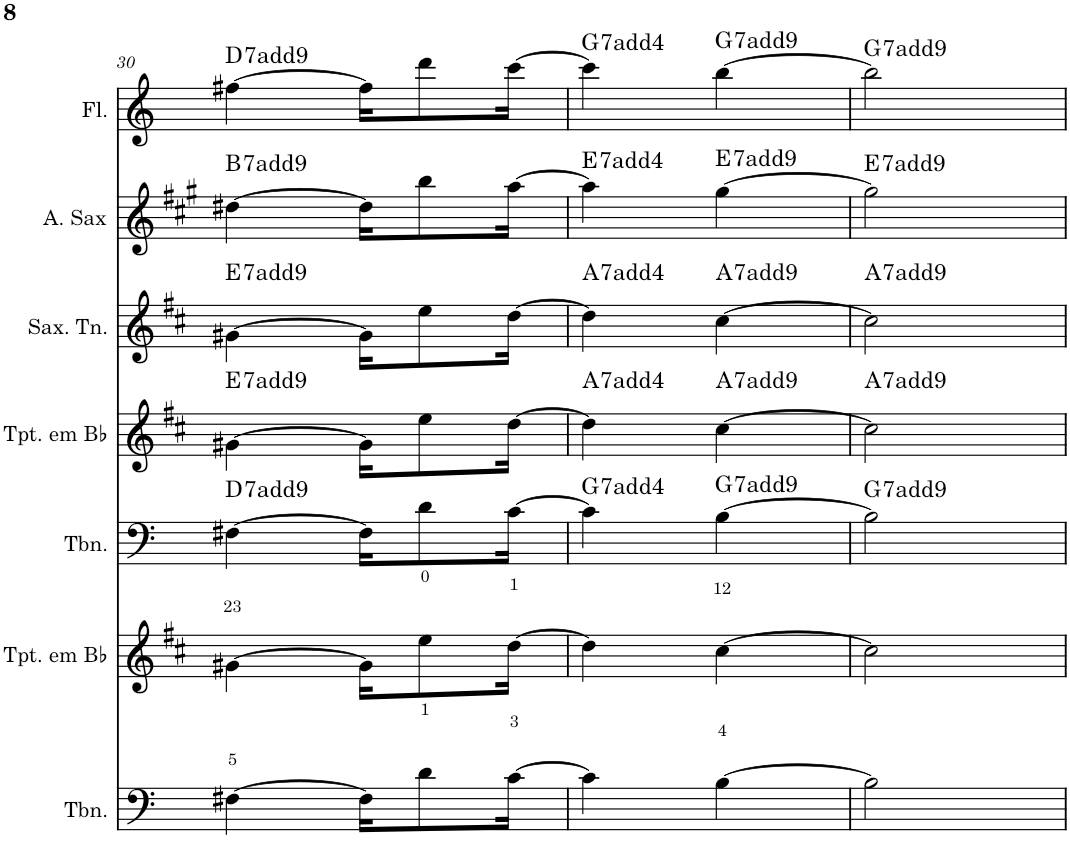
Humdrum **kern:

**kern	**kern	**kern	**harte	**kern	**harte	**kern	**harte	**kern	**harte	**kern	**harte
*part7	*part6	*part5	*part5	*part4	*part4	*part3	*part3	*part2	*part2	*part1	*part1
*staff7	*staff6	*staff5	*	*staff4	*	*staff3	*	*staff2	*	*staff1	*
*I"Trombone	*I"Trompete em Bb	*I"Trombone	*	*I"Trompete em Bb	*	*I"Saxofone Tenor	*	*I"Saxofone Alto	*	*I"Flauta Transversal	*
*I'Tbn.	*I'Tpt. em Bb	*I'Tbn.	*	*I'Tpt. em Bb	*	*I'Sax. Tn.	*	*	*	*I'Fl.	*
!!LO:PB:g=z
*clefF4	*clefG2	*clefF4	*	*clefG2	*	*clefG2	*	*clefG2	*	*clefG2	*
*	*Trd1c2	*	*	*Trd1c2	*	*Trd8c14	*	*Trd5c9	*	*	*
*k[]	*k[f#c#]	*k[]	*	*k[f#c#]	*	*k[f#c#]	*	*k[f#c#g#]	*	*k[]	*
*M2/4	*M2/4	*M2/4	*	*M2/4	*	*M2/4	*	*M2/4	*	*M2/4	*
=30	=30	=30	=30	=30	=30	=30	=30	=30	=30	=30	=30
!	!	!	!LO:H:kt=7	!	!LO:H:kt=7	!	!LO:H:kt=7	!	!LO:H:kt=7	!	!LO:H:kt=7
[4F#X\	[4g#X\	[4F#X\	D:7(9)	[4g#X\	E:7(9)	[4g#X\	E:7(9)	[4dd#X\	B:7(9)	[4ff#X\	D:7(9)
16F#\KL]	16g#\KL]	16F#\KL]	.	16g#\KL]	.	16g#\KL]	.	16dd#\KL]	.	16ff#\KL]	.
8d\	8ee\	8d\	.	8ee\	.	8ee\	.	8bb\	.	8ddd\	.
[16c\Jk	[16dd\Jk	[16c\Jk	.	[16dd\Jk	.	[16dd\Jk	.	[16aa\Jk	.	[16ccc\Jk	.
=31	=31	=31	=31	=31	=31	=31	=31	=31	=31	=31	=31
!	!	!	!LO:H:kt=7	!	!LO:H:kt=7	!	!LO:H:kt=7	!	!LO:H:kt=7	!	!LO:H:kt=7
4c\]	4dd\]	4c\]	G:7(4)	4dd\]	A:7(4)	4dd\]	A:7(4)	4aa\]	E:7(4)	4ccc\]	G:7(4)
!	!	!	!LO:H:kt=7	!	!LO:H:kt=7	!	!LO:H:kt=7	!	!LO:H:kt=7	!	!LO:H:kt=7
[4B\	[4cc#\	[4B\	G:7(9)	[4cc#\	A:7(9)	[4cc#\	A:7(9)	[4gg#\	E:7(9)	[4bb\	G:7(9)
=32	=32	=32	=32	=32	=32	=32	=32	=32	=32	=32	=32
!	!	!	!LO:H:kt=7	!	!LO:H:kt=7	!	!LO:H:kt=7	!	!LO:H:kt=7	!	!LO:H:kt=7
2B\]	2cc#\]	2B\]	G:7(9)	2cc#\]	A:7(9)	2cc#\]	A:7(9)	2gg#\]	E:7(9)	2bb\]	G:7(9)
=	=	=	=	=	=	=	=	=	=	=	=
*-	*-	*-	*-	*-	*-	*-	*-	*-	*-	*-	*-
